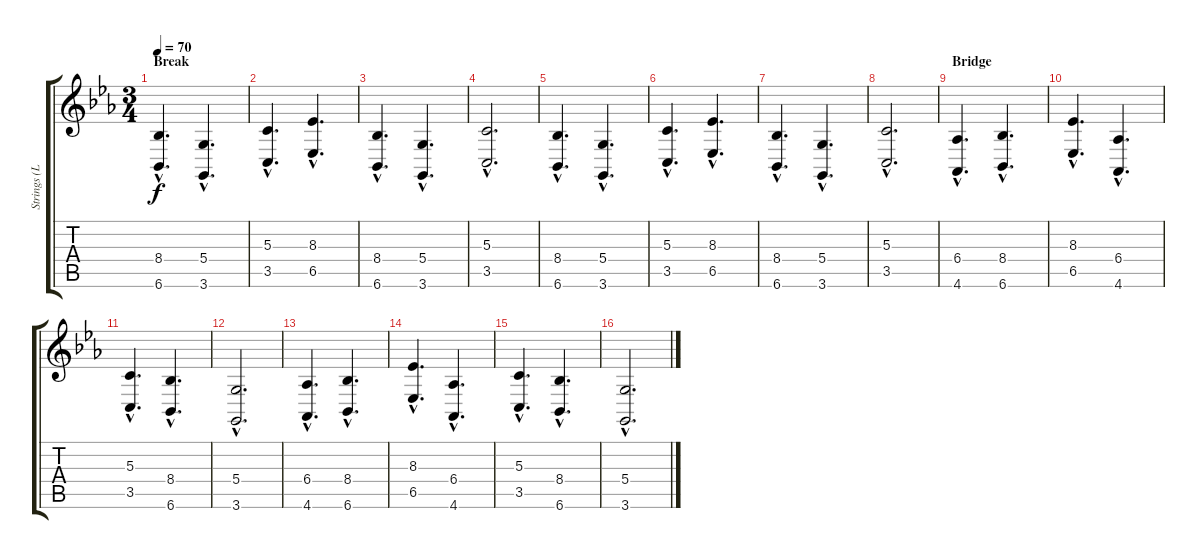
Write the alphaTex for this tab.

\track ("Strings (Low Keys)" "Strings (L") {instrument synthstrings1}
\staff {score tabs}
\tuning (E4 B3 G3 D3 A2 E2) {hide}
\ts (3 4)
\section ("" "Break")
\tempo 70
\clef g2
\ks cminor
(8.4{hac} 6.6{hac}).4{d dy f} (5.4{hac} 3.6{hac}).4{d} |
(5.3{hac} 3.5{hac}).4{d} (8.3{hac} 6.5{hac}).4{d} |
(8.4{hac} 6.6{hac}).4{d} (5.4{hac} 3.6{hac}).4{d} |
(5.3{hac} 3.5{hac}).2{d} |
(8.4{hac} 6.6{hac}).4{d} (5.4{hac} 3.6{hac}).4{d} |
(5.3{hac} 3.5{hac}).4{d} (8.3{hac} 6.5{hac}).4{d} |
(8.4{hac} 6.6{hac}).4{d} (5.4{hac} 3.6{hac}).4{d} |
(5.3{hac} 3.5{hac}).2{d} |
\section ("" "Bridge")
(6.4{hac} 4.6{hac}).4{d} (8.4{hac} 6.6{hac}).4{d} |
(8.3{hac} 6.5{hac}).4{d} (6.4{hac} 4.6{hac}).4{d} |
(5.3{hac} 3.5{hac}).4{d} (8.4{hac} 6.6{hac}).4{d} |
(5.4{hac} 3.6{hac}).2{d} |
(6.4{hac} 4.6{hac}).4{d} (8.4{hac} 6.6{hac}).4{d} |
(8.3{hac} 6.5{hac}).4{d} (6.4{hac} 4.6{hac}).4{d} |
(5.3{hac} 3.5{hac}).4{d} (8.4{hac} 6.6{hac}).4{d} |
(5.4{hac} 3.6{hac}).2{d}
